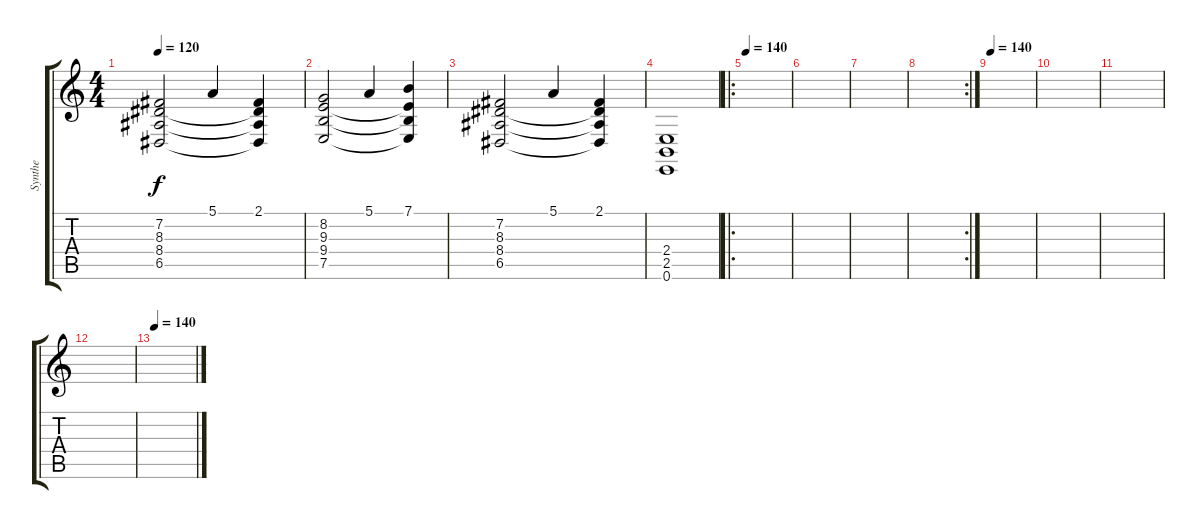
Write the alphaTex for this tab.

\track ("Synthe" "Synthe") {instrument stringensemble2}
\staff {score tabs}
\tuning (E4 B3 G3 D3 A2 E2) {hide}
\ts (4 4)
\tempo 120
\clef g2
\ks c
(7.2 8.3 8.4 6.5).2{dy f} 5.1.4 (2.1 8.3{t} 8.4{t} 6.5{t}).4 |
(8.2 9.3 9.4 7.5).2 5.1.4 (7.1 9.3{t} 9.4{t} 7.5{t}).4 |
(7.2 8.3 8.4 6.5).2 5.1.4 (2.1 8.3{t} 8.4{t} 6.5{t}).4 |
(2.4 2.5 0.6).1 |
\ro
\tempo 140
|
|
|
\rc 2
|
\tempo 140
|
|
|
|
\tempo 140
